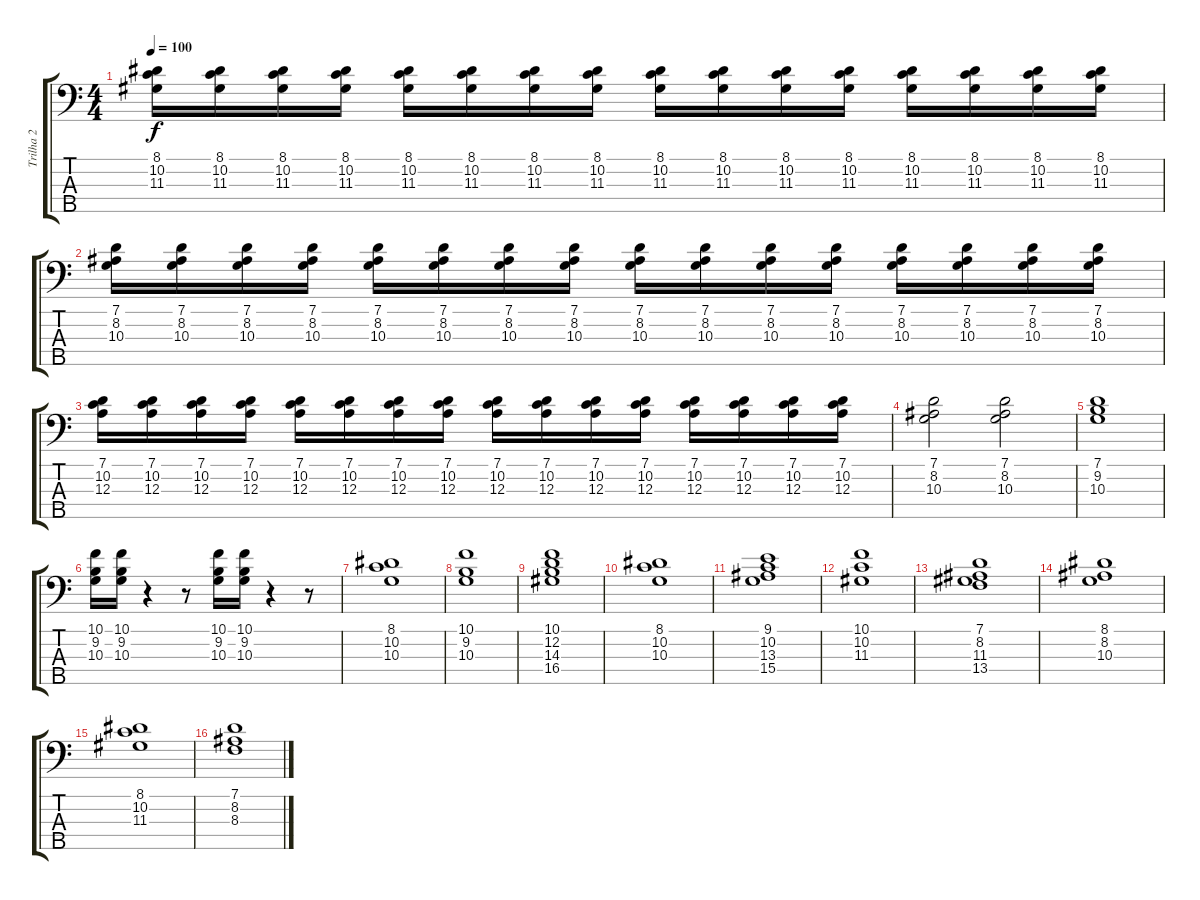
\track ("Trilha 2" "Trilha 2") {instrument distortionguitar}
\staff {score tabs}
\tuning (G2 D2 A1 E1 B0) {hide}
\ts (4 4)
\tempo 100
\clef f4
\ks c
(8.1 10.2 11.3).16{dy f} (8.1 10.2 11.3).16 (8.1 10.2 11.3).16 (8.1 10.2 11.3).16 (8.1 10.2 11.3).16 (8.1 10.2 11.3).16 (8.1 10.2 11.3).16 (8.1 10.2 11.3).16 (8.1 10.2 11.3).16 (8.1 10.2 11.3).16 (8.1 10.2 11.3).16 (8.1 10.2 11.3).16 (8.1 10.2 11.3).16 (8.1 10.2 11.3).16 (8.1 10.2 11.3).16 (8.1 10.2 11.3).16 |
(7.1 8.2 10.3).16 (7.1 8.2 10.3).16 (7.1 8.2 10.3).16 (7.1 8.2 10.3).16 (7.1 8.2 10.3).16 (7.1 8.2 10.3).16 (7.1 8.2 10.3).16 (7.1 8.2 10.3).16 (7.1 8.2 10.3).16 (7.1 8.2 10.3).16 (7.1 8.2 10.3).16 (7.1 8.2 10.3).16 (7.1 8.2 10.3).16 (7.1 8.2 10.3).16 (7.1 8.2 10.3).16 (7.1 8.2 10.3).16 |
(7.1 10.2 12.3).16 (7.1 10.2 12.3).16 (7.1 10.2 12.3).16 (7.1 10.2 12.3).16 (7.1 10.2 12.3).16 (7.1 10.2 12.3).16 (7.1 10.2 12.3).16 (7.1 10.2 12.3).16 (7.1 10.2 12.3).16 (7.1 10.2 12.3).16 (7.1 10.2 12.3).16 (7.1 10.2 12.3).16 (7.1 10.2 12.3).16 (7.1 10.2 12.3).16 (7.1 10.2 12.3).16 (7.1 10.2 12.3).16 |
(7.1 8.2 10.3).2 (7.1 8.2 10.3).2 |
(7.1 9.2 10.3).1 |
(10.1 9.2 10.3).16 (10.1 9.2 10.3).16 r.4 r.8 (10.1 9.2 10.3).16 (10.1 9.2 10.3).16 r.4 r.8 |
(8.1 10.2 10.3).1 |
(10.1 9.2 10.3).1 |
(10.1 12.2 14.3 16.4).1 |
(8.1 10.2 10.3).1 |
(9.1 10.2 13.3 15.4).1 |
(10.1 10.2 11.3).1 |
(7.1 8.2 11.3 13.4).1 |
(8.1 8.2 10.3).1 |
(8.1 10.2 11.3).1 |
(7.1 8.2 8.3).1
